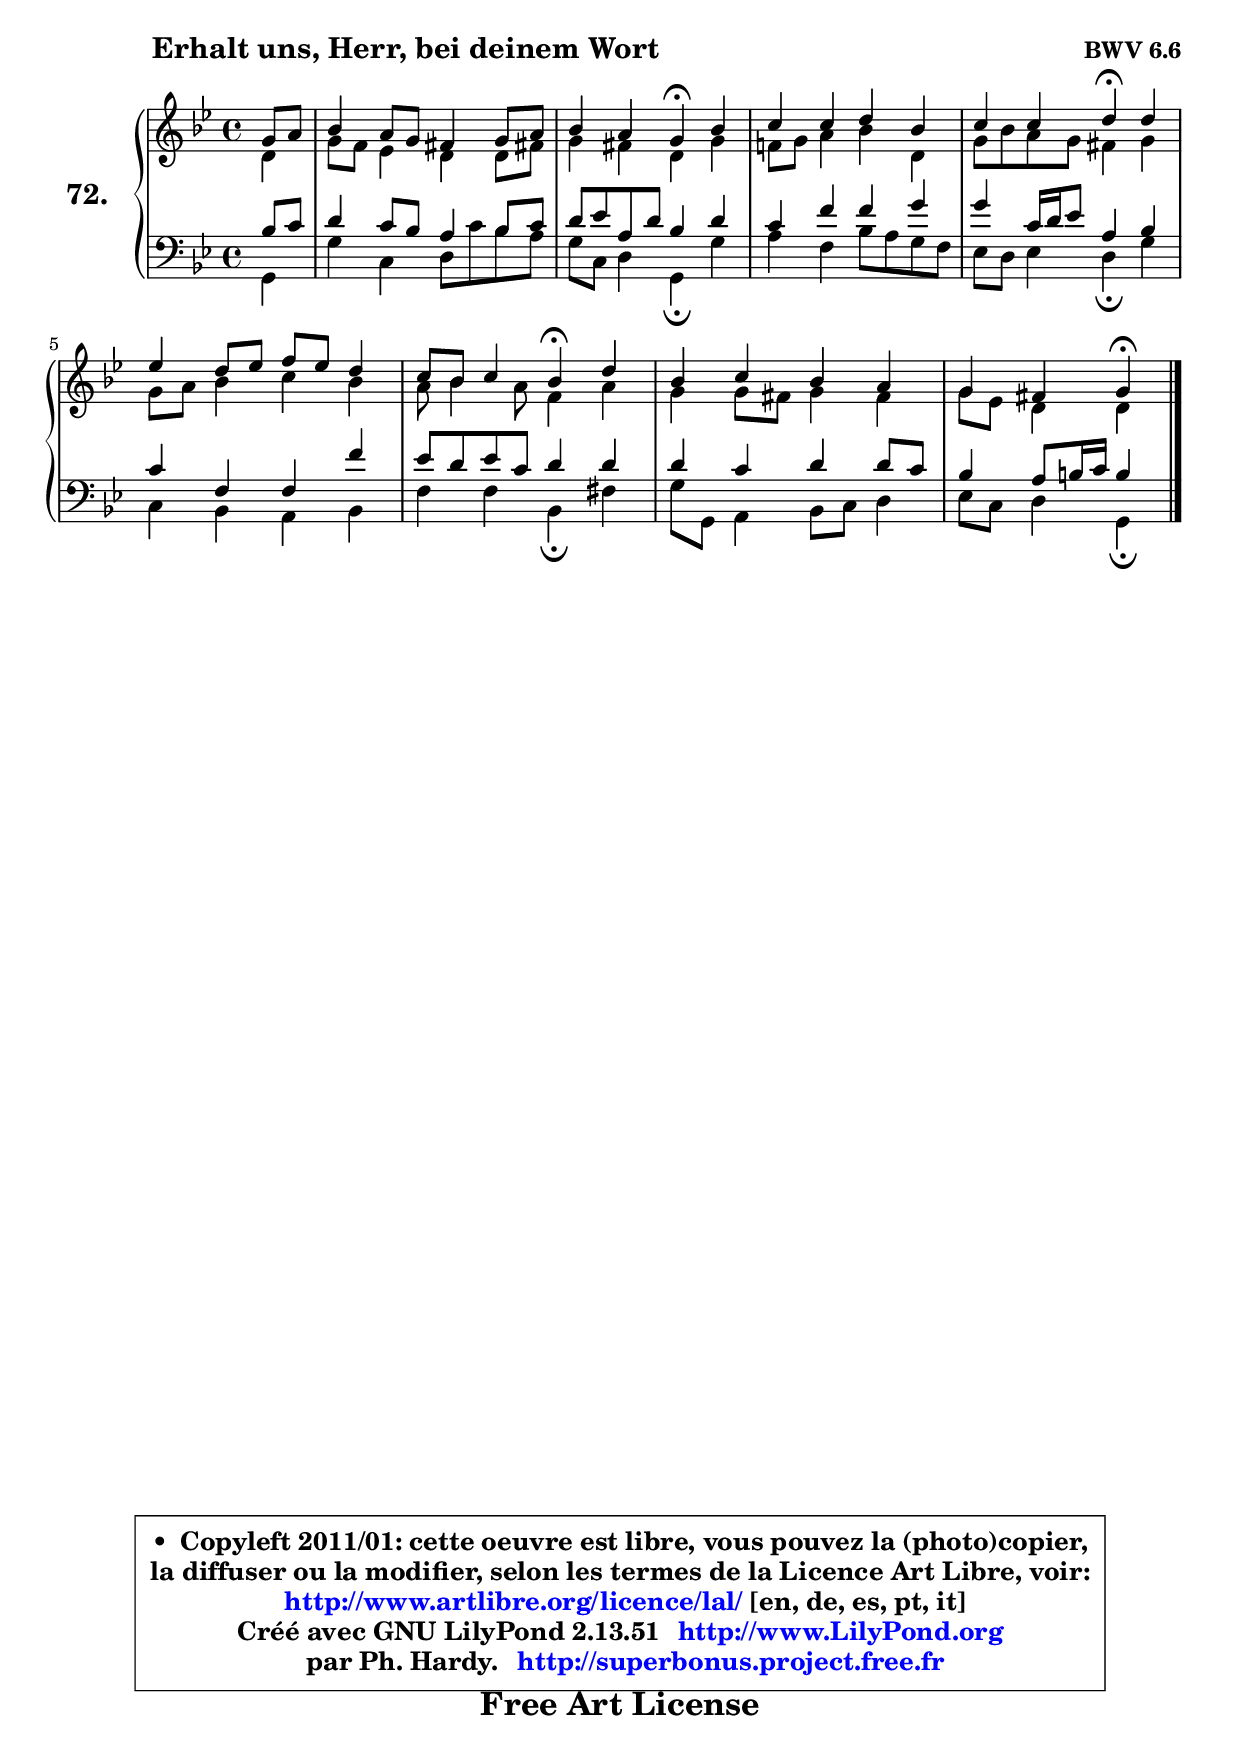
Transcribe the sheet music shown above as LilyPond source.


\version "2.13.51"

    \paper {
%	system-system-spacing #'padding = #0.1
%	score-system-spacing #'padding = #0.1
%	ragged-bottom = ##f
%	ragged-last-bottom = ##f
	}

    \header {
      opus = \markup { \bold "BWV 6.6" }
      piece = \markup { \hspace #9 \fontsize #2 \bold "Erhalt uns, Herr, bei deinem Wort" }
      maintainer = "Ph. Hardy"
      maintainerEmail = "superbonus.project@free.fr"
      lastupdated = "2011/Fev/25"
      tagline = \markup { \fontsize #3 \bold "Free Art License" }
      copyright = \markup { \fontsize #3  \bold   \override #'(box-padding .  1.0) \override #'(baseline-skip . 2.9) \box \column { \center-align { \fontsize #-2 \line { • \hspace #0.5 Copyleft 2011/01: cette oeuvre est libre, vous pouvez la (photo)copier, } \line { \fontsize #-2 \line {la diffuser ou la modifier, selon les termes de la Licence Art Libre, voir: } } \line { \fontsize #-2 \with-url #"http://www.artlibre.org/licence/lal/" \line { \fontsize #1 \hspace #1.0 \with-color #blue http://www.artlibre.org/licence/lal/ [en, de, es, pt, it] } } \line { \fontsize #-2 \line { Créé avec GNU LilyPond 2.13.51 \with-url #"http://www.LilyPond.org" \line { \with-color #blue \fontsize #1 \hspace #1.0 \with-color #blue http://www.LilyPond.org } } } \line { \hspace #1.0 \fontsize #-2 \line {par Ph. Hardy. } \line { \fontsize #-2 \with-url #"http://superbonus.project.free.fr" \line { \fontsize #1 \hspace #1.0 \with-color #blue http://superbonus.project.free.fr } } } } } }

	  }

  guidemidi = {
        r4 |
        R1 |
        r2 \tempo 4 = 30 r4 \tempo 4 = 78 r4 |
        R1 |
        r2 \tempo 4 = 30 r4 \tempo 4 = 78 r4 |
        R1 |
        r2 \tempo 4 = 30 r4 \tempo 4 = 78 r4 |
        R1 |
        r2 \tempo 4 = 30 r4 
	}

  upper = {
	\time 4/4
	\key g \minor
	\clef treble
	\partial 4
	\voiceOne
	<< { 
	% SOPRANO
	\set Voice.midiInstrument = "acoustic grand"
	\relative c'' {
        g8 a |
        bes4 a8 g fis4 g8 a |
        bes4 a g\fermata bes |
        c4 c d bes |
        c4 c d\fermata d4 |
        es4 d8 es f es d4 |
        c8 bes c4 bes\fermata d4 |
        bes4 c bes a |
        g4 fis g\fermata
        \bar "|."
	} % fin de relative
	}

	\context Voice="1" { \voiceTwo 
	% ALTO
	\set Voice.midiInstrument = "acoustic grand"
	\relative c' {
        d4 |
        g8 f es4 d d8 fis! |
        g4 fis d g |
        f!8 g a4 bes d, |
        g8 bes a g fis4 g |
        g8 a bes4 c bes |
        a8 bes4 a8 f4 a |
        g4 g8 fis g4 fis |
        g8 es d4 d4
        \bar "|."
	} % fin de relative
	\oneVoice
	} >>
	}

    lower = {
	\time 4/4
	\key g \minor
	\clef bass
	\partial 4
	\voiceOne
	<< { 
	% TENOR
	\set Voice.midiInstrument = "acoustic grand"
	\relative c' {
        bes8 c |
        d4 c8 bes a4 bes8 c |
        d8 es a, d bes4 d |
        c4 f f g |
        g4 c,16 d es8 a,4 bes |
        c4 f, f f' |
        es8 d es c d4 d |
        d4 c d d8 c |
        bes4 a8 b16 c b4
        \bar "|."
	} % fin de relative
	}
	\context Voice="1" { \voiceTwo 
	% BASS
	\set Voice.midiInstrument = "acoustic grand"
	\relative c {
        g4 |
        g'4 c, d8 c' bes a |
        g8 c, d4 g,\fermata g' |
        a4 f bes8 a g f |
        es8 d es4 d4\fermata g |
        c,4 bes a bes |
        f'4 f bes,\fermata fis' |
        g8 g, a4 bes8 c d4 |
        es8 c d4 g,\fermata
        \bar "|."
	} % fin de relative
	\oneVoice
	} >>
	}


    \score { 

	\new PianoStaff <<
	\set PianoStaff.instrumentName = \markup { \bold \huge "72." }
	\new Staff = "upper" \upper
	\new Staff = "lower" \lower
	>>

    \layout {
%	ragged-last = ##f
	   }

         } % fin de score

  \score {
    \unfoldRepeats { << \guidemidi \upper \lower >> }
    \midi {
    \context {
     \Staff
      \remove "Staff_performer"
               }

     \context {
      \Voice
       \consists "Staff_performer"
                }

     \context { 
      \Score
      tempoWholesPerMinute = #(ly:make-moment 78 4)
		}
	    }
	}

